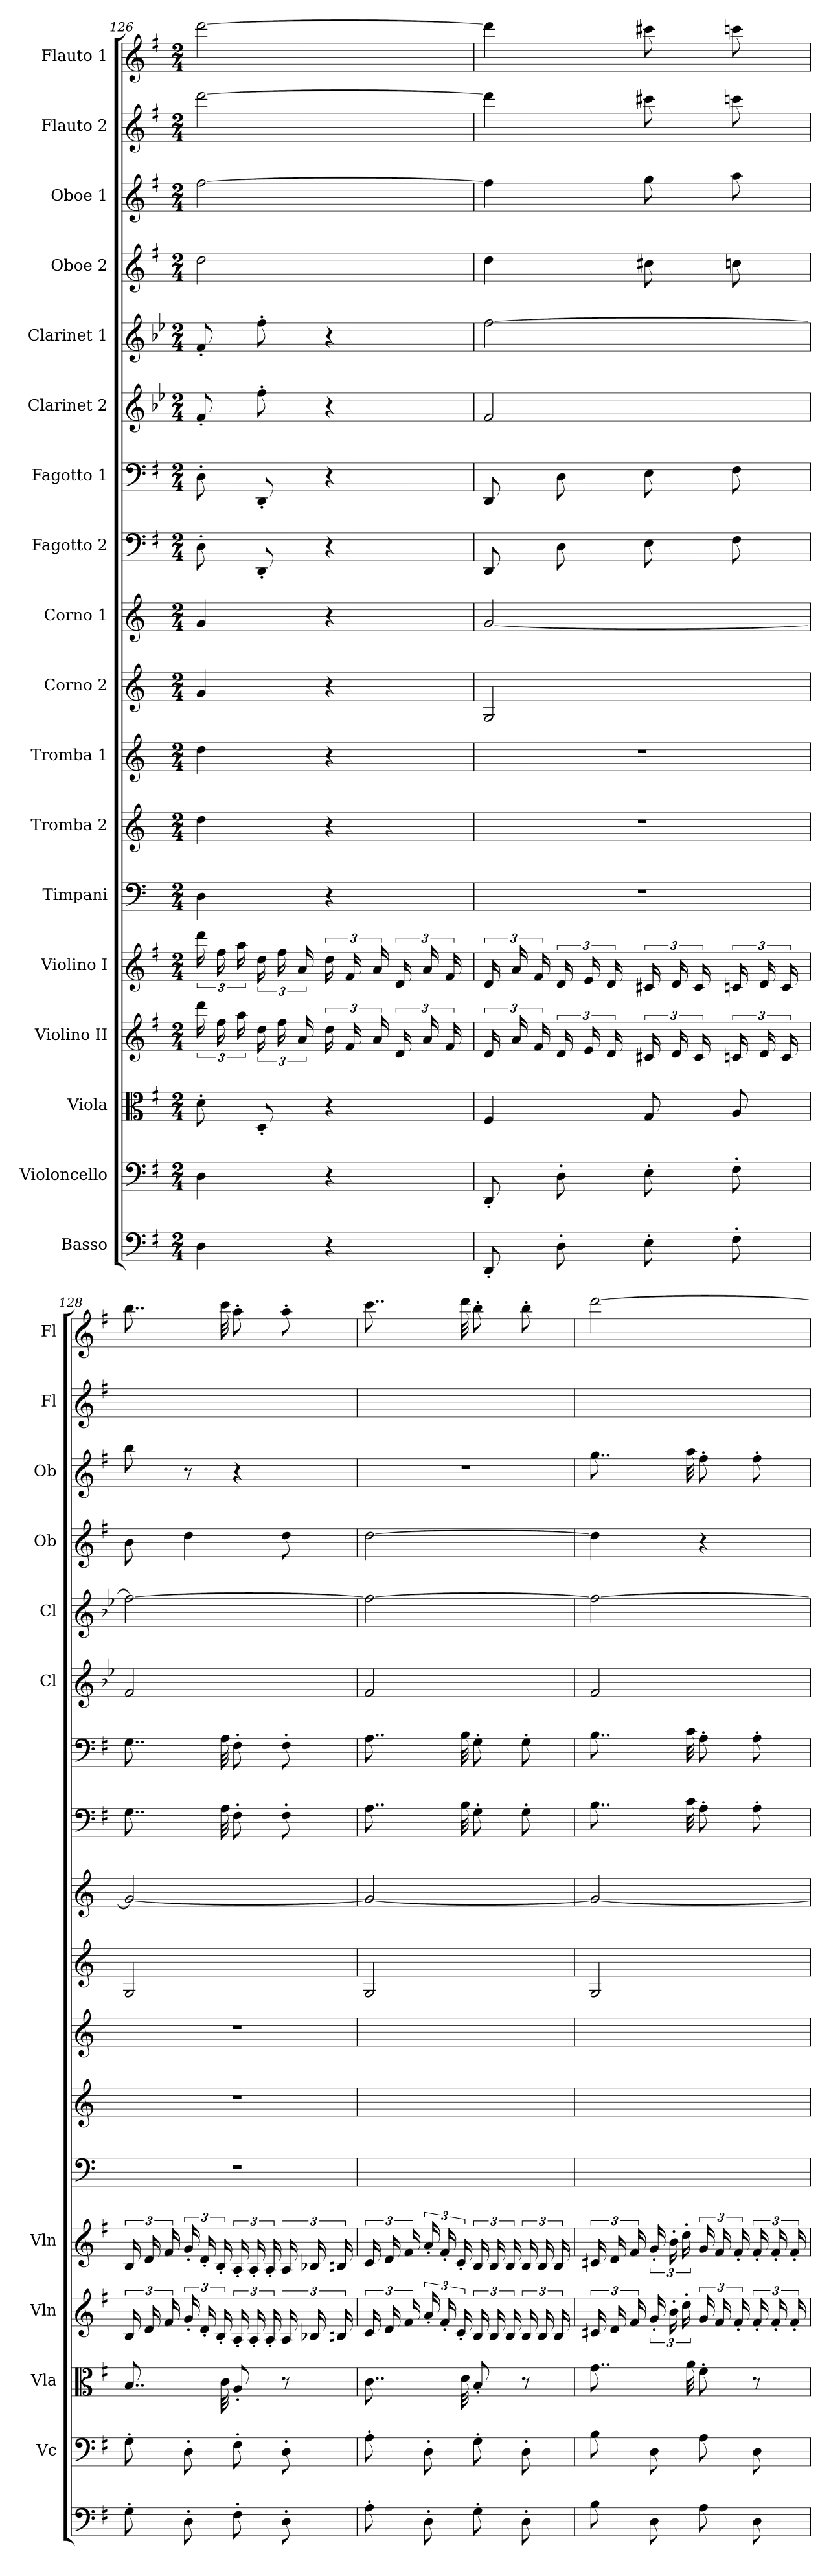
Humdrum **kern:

**kern	**kern	**kern	**kern	**kern	**kern	**kern	**kern	**kern	**kern	**kern	**kern	**kern	**kern	**kern	**kern	**kern	**kern
*part18	*part17	*part16	*part15	*part14	*part13	*part12	*part11	*part10	*part9	*part8	*part7	*part6	*part5	*part4	*part3	*part2	*part1
*staff18	*staff17	*staff16	*staff15	*staff14	*staff13	*staff12	*staff11	*staff10	*staff9	*staff8	*staff7	*staff6	*staff5	*staff4	*staff3	*staff2	*staff1
*I"Basso	*I"Violoncello	*I"Viola	*I"Violino II	*I"Violino I	*I"Timpani	*I"Tromba 2	*I"Tromba 1	*I"Corno 2	*I"Corno 1	*I"Fagotto 2	*I"Fagotto 1	*I"Clarinet 2	*I"Clarinet 1	*I"Oboe 2	*I"Oboe 1	*I"Flauto 2	*I"Flauto 1
*	*I'Vc	*I'Vla	*I'Vln	*I'Vln	*	*	*	*	*	*	*	*I'Cl	*I'Cl	*I'Ob	*I'Ob	*I'Fl	*I'Fl
*clefF4	*clefF4	*clefC3	*clefG2	*clefG2	*clefF4	*clefG2	*clefG2	*clefG2	*clefG2	*clefF4	*clefF4	*clefG2	*clefG2	*clefG2	*clefG2	*clefG2	*clefG2
*ITrd7c12	*	*	*	*	*	*ITrd1c2	*ITrd1c2	*ITrd3c5	*ITrd3c5	*	*	*ITrd2c3	*ITrd2c3	*	*	*	*
*k[f#]	*k[f#]	*k[f#]	*k[f#]	*k[f#]	*	*	*	*	*	*k[f#]	*k[f#]	*k[f#]	*k[f#]	*k[f#]	*k[f#]	*k[f#]	*k[f#]
*M2/4	*M2/4	*M2/4	*M2/4	*M2/4	*M2/4	*M2/4	*M2/4	*M2/4	*M2/4	*M2/4	*M2/4	*M2/4	*M2/4	*M2/4	*M2/4	*M2/4	*M2/4
=126	=126	=126	=126	=126	=126	=126	=126	=126	=126	=126	=126	=126	=126	=126	=126	=126	=126
4DD	4D	8d'	24ddd	24ddd	4D	4cc	4cc	4d	4d	8D'	8D'	8d'	8d'	2dd	[2ff#	[2ddd	[2ddd
.	.	.	24ff#	24ff#	.	.	.	.	.	.	.	.	.	.	.	.	.
.	.	.	24aa	24aa	.	.	.	.	.	.	.	.	.	.	.	.	.
.	.	8D'	24dd	24dd	.	.	.	.	.	8DD'	8DD'	8dd'	8dd'	.	.	.	.
.	.	.	24ff#	24ff#	.	.	.	.	.	.	.	.	.	.	.	.	.
.	.	.	24a	24a	.	.	.	.	.	.	.	.	.	.	.	.	.
4r	4r	4r	24dd	24dd	4r	4r	4r	4r	4r	4r	4r	4r	4r	.	.	.	.
.	.	.	24f#	24f#	.	.	.	.	.	.	.	.	.	.	.	.	.
.	.	.	24a	24a	.	.	.	.	.	.	.	.	.	.	.	.	.
.	.	.	24d	24d	.	.	.	.	.	.	.	.	.	.	.	.	.
.	.	.	24a	24a	.	.	.	.	.	.	.	.	.	.	.	.	.
.	.	.	24f#	24f#	.	.	.	.	.	.	.	.	.	.	.	.	.
=127	=127	=127	=127	=127	=127	=127	=127	=127	=127	=127	=127	=127	=127	=127	=127	=127	=127
8DDD'	8DD'	4F#	24d	24d	2r	2r	2r	2D	[2d	8DD	8DD	2d	[2dd	4dd	4ff#]	4ddd]	4ddd]
.	.	.	24a	24a	.	.	.	.	.	.	.	.	.	.	.	.	.
.	.	.	24f#	24f#	.	.	.	.	.	.	.	.	.	.	.	.	.
8DD'	8D'	.	24d	24d	.	.	.	.	.	8D	8D	.	.	.	.	.	.
.	.	.	24e	24e	.	.	.	.	.	.	.	.	.	.	.	.	.
.	.	.	24d	24d	.	.	.	.	.	.	.	.	.	.	.	.	.
8EE'	8E'	8G	24c#X	24c#X	.	.	.	.	.	8E	8E	.	.	8cc#X	8gg	8ccc#X	8ccc#X
.	.	.	24d	24d	.	.	.	.	.	.	.	.	.	.	.	.	.
.	.	.	24c#	24c#	.	.	.	.	.	.	.	.	.	.	.	.	.
8FF#'	8F#'	8A	24cn	24cn	.	.	.	.	.	8F#	8F#	.	.	8ccn	8aa	8cccn	8cccn
.	.	.	24d	24d	.	.	.	.	.	.	.	.	.	.	.	.	.
.	.	.	24c	24c	.	.	.	.	.	.	.	.	.	.	.	.	.
=128	=128	=128	=128	=128	=128	=128	=128	=128	=128	=128	=128	=128	=128	=128	=128	=128	=128
8GG'	8G'	8..B	24B	24B	2r	2r	2r	2D	2d_	8..G	8..G	2d	2dd_	8b	8bb	2ryy	8..bb
.	.	.	24d	24d	.	.	.	.	.	.	.	.	.	.	.	.	.
.	.	.	24f#	24f#	.	.	.	.	.	.	.	.	.	.	.	.	.
8DD'	8D'	.	24g'	24g'	.	.	.	.	.	.	.	.	.	4dd	8r	.	.
.	.	.	24d'	24d'	.	.	.	.	.	.	.	.	.	.	.	.	.
.	.	.	24B'	24B'	.	.	.	.	.	.	.	.	.	.	.	.	.
.	.	32c	.	.	.	.	.	.	.	32A	32A	.	.	.	.	.	32ccc
8FF#'	8F#'	8A'	24A'	24A'	.	.	.	.	.	8F#'	8F#'	.	.	.	4r	.	8aa'
.	.	.	24A'	24A'	.	.	.	.	.	.	.	.	.	.	.	.	.
.	.	.	24A'	24A'	.	.	.	.	.	.	.	.	.	.	.	.	.
8DD'	8D'	8r	24A	24A	.	.	.	.	.	8F#'	8F#'	.	.	8dd	.	.	8aa'
.	.	.	24B-X	24B-X	.	.	.	.	.	.	.	.	.	.	.	.	.
.	.	.	24Bn	24Bn	.	.	.	.	.	.	.	.	.	.	.	.	.
=129	=129	=129	=129	=129	=129	=129	=129	=129	=129	=129	=129	=129	=129	=129	=129	=129	=129
8AA'	8A'	8..c	24c	24c	2ryy	2ryy	2ryy	2D	2d_	8..A	8..A	2d	2dd_	[2dd	2r	2ryy	8..ccc
.	.	.	24d	24d	.	.	.	.	.	.	.	.	.	.	.	.	.
.	.	.	24f#	24f#	.	.	.	.	.	.	.	.	.	.	.	.	.
8DD'	8D'	.	24a'	24a'	.	.	.	.	.	.	.	.	.	.	.	.	.
.	.	.	24f#'	24f#'	.	.	.	.	.	.	.	.	.	.	.	.	.
.	.	.	24c'	24c'	.	.	.	.	.	.	.	.	.	.	.	.	.
.	.	32d	.	.	.	.	.	.	.	32B	32B	.	.	.	.	.	32ddd
8GG'	8G'	8B'	24B	24B	.	.	.	.	.	8G'	8G'	.	.	.	.	.	8bb'
.	.	.	24B	24B	.	.	.	.	.	.	.	.	.	.	.	.	.
.	.	.	24B	24B	.	.	.	.	.	.	.	.	.	.	.	.	.
8DD'	8D'	8r	24B	24B	.	.	.	.	.	8G'	8G'	.	.	.	.	.	8bb'
.	.	.	24B	24B	.	.	.	.	.	.	.	.	.	.	.	.	.
.	.	.	24B	24B	.	.	.	.	.	.	.	.	.	.	.	.	.
=130	=130	=130	=130	=130	=130	=130	=130	=130	=130	=130	=130	=130	=130	=130	=130	=130	=130
8BB	8B	8..g	24c#X	24c#X	2ryy	2ryy	2ryy	2D	2d_	8..B	8..B	2d	2dd_	4dd]	8..gg	2ryy	[2ddd
.	.	.	24d	24d	.	.	.	.	.	.	.	.	.	.	.	.	.
.	.	.	24f#	24f#	.	.	.	.	.	.	.	.	.	.	.	.	.
8DD	8D	.	24g'	24g'	.	.	.	.	.	.	.	.	.	.	.	.	.
.	.	.	24b'	24b'	.	.	.	.	.	.	.	.	.	.	.	.	.
.	.	.	24dd'	24dd'	.	.	.	.	.	.	.	.	.	.	.	.	.
.	.	32a	.	.	.	.	.	.	.	32c	32c	.	.	.	32aa	.	.
8AA	8A	8f#'	24g	24g	.	.	.	.	.	8A'	8A'	.	.	4r	8ff#'	.	.
.	.	.	24f#	24f#	.	.	.	.	.	.	.	.	.	.	.	.	.
.	.	.	24f#'	24f#'	.	.	.	.	.	.	.	.	.	.	.	.	.
8DD	8D	8r	24f#'	24f#'	.	.	.	.	.	8A'	8A'	.	.	.	8ff#'	.	.
.	.	.	24f#'	24f#'	.	.	.	.	.	.	.	.	.	.	.	.	.
.	.	.	24f#'	24f#'	.	.	.	.	.	.	.	.	.	.	.	.	.
=	=	=	=	=	=	=	=	=	=	=	=	=	=	=	=	=	=
*-	*-	*-	*-	*-	*-	*-	*-	*-	*-	*-	*-	*-	*-	*-	*-	*-	*-
